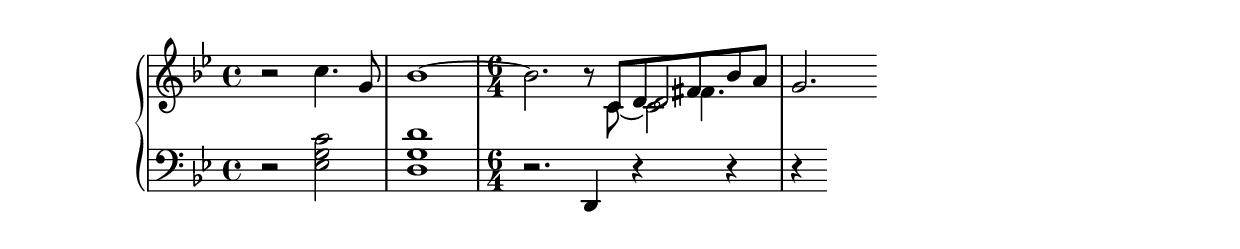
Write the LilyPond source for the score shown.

rhMusic = \relative {
  \new Voice {
    r2 c''4. g8 |
    bes1~ |
    \time 6/4
    bes2. r8
    % Start polyphonic section of four voices
    <<
      { c,8 d fis bes a }  % continuation of main voice
      \new Voice {
        \voiceTwo
        c,8~ 2
      }
      \new Voice {
        \voiceThree
        s8 d2
      }
      \new Voice {
        \voiceFour
        s4 fis4.
      }
    >> |
    g2.  % continuation of main voice
  }
}

lhMusic = \relative {
  r2 <c' g ees>2 |
  <d g, d>1 |
  r2. d,,4 r4 r |
  r4
}

\score {
  \new PianoStaff <<
    \new Staff = "RH"  <<
      \key g \minor
      \rhMusic
    >>
    \new Staff = "LH" <<
      \key g \minor
      \clef "bass"
      \lhMusic
    >>
  >>
}